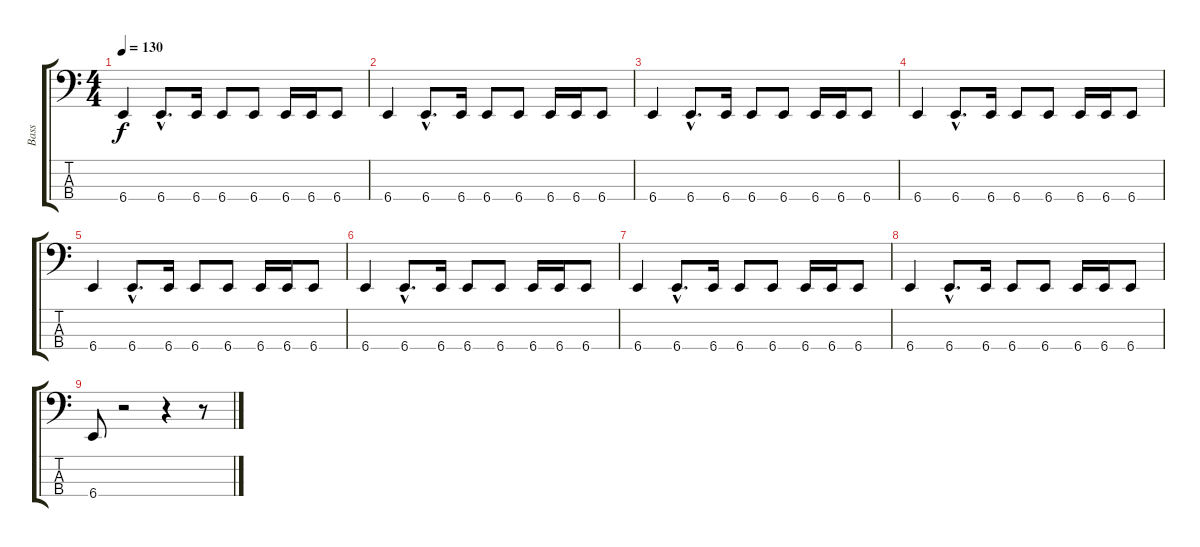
\track ("Bass" "Bass") {instrument electricbasspick}
\staff {score tabs}
\tuning (Eb2 Bb1 F1 Bb0) {hide}
\ts (4 4)
\tempo 130
\clef f4
\ks c
6.4.4{dy f} 6.4{hac}.8{d} 6.4.16 6.4.8 6.4.8 6.4.16 6.4.16 6.4.8 |
6.4.4 6.4{hac}.8{d} 6.4.16 6.4.8 6.4.8 6.4.16 6.4.16 6.4.8 |
6.4.4 6.4{hac}.8{d} 6.4.16 6.4.8 6.4.8 6.4.16 6.4.16 6.4.8 |
6.4.4 6.4{hac}.8{d} 6.4.16 6.4.8 6.4.8 6.4.16 6.4.16 6.4.8 |
6.4.4 6.4{hac}.8{d} 6.4.16 6.4.8 6.4.8 6.4.16 6.4.16 6.4.8 |
6.4.4 6.4{hac}.8{d} 6.4.16 6.4.8 6.4.8 6.4.16 6.4.16 6.4.8 |
6.4.4 6.4{hac}.8{d} 6.4.16 6.4.8 6.4.8 6.4.16 6.4.16 6.4.8 |
6.4.4 6.4{hac}.8{d} 6.4.16 6.4.8 6.4.8 6.4.16 6.4.16 6.4.8 |
6.4.8 r.2 r.4 r.8
